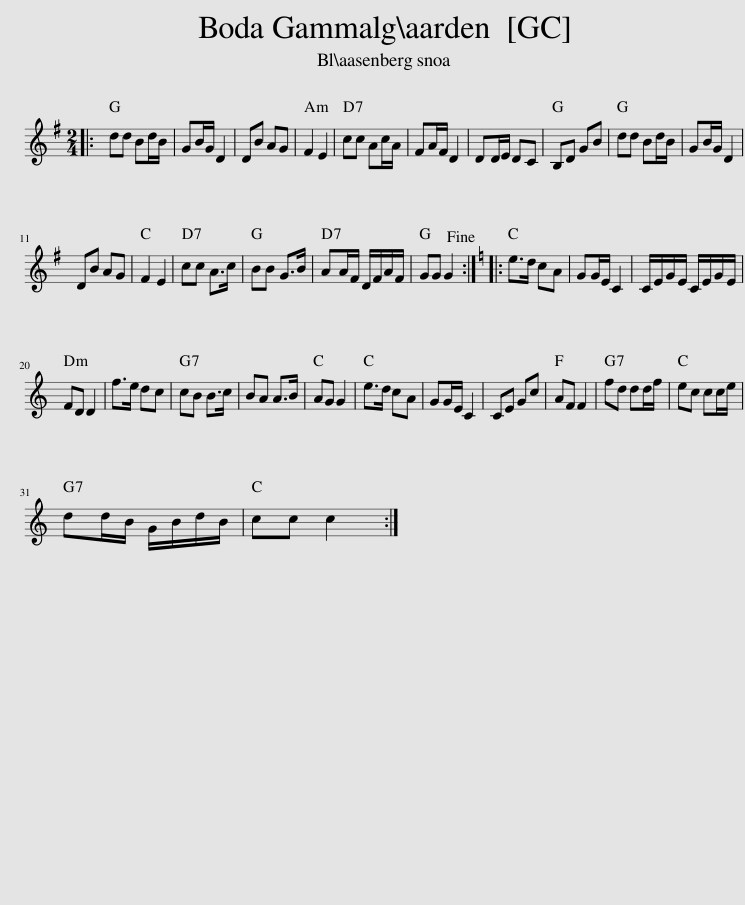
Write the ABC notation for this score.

X:1
L:1/8
M:2/4
I:linebreak $
K:G
V:1 treble
V:1
|: dd Bd/B/ | GB/G/ D2 | DB AG | F2 E2 | cc Ac/A/ | %5
 FA/F/ D2 | DD/E/ DC | B,D GB | dd Bd/B/ | GB/G/ D2 |$ %10
 DB AG | F2 E2 | cc A>c | BB G>B | AA/F/ D/F/A/F/ | %15
 GG G2!fine! ::[K:C] e>d cA | GG/E/ C2 | C/E/G/E/ C/E/G/E/ |$ FD D2 | %20
 f>e dc | cB B>c | BA A>B | AG G2 | e>d cA | %25
 GG/E/ C2 | CE Gc | AF F2 | fd dd/f/ | ec cc/e/ |$ %30
 dd/B/ G/B/d/B/ | cc c2 :| %32
